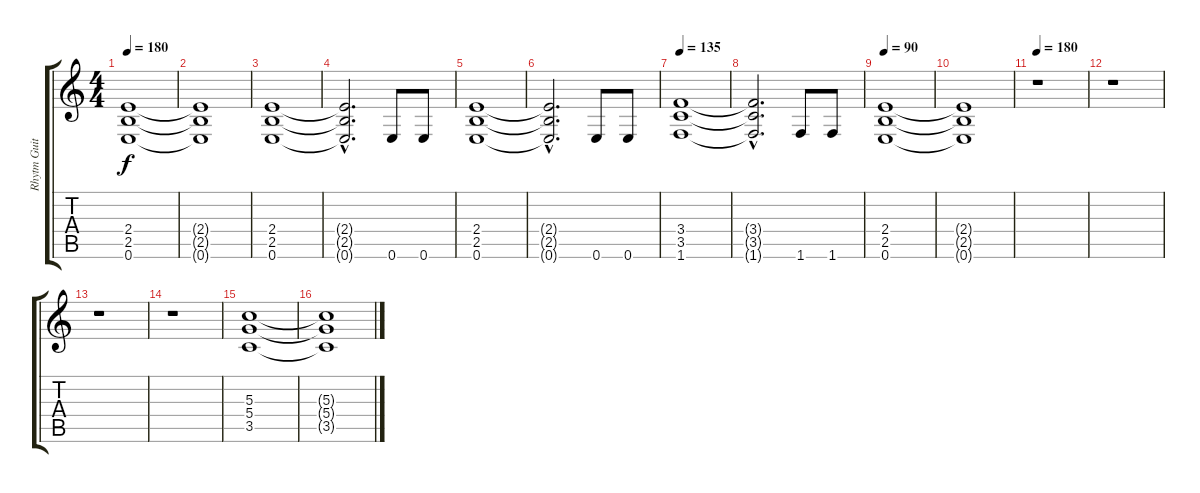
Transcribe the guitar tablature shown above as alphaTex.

\track ("Rhytm Guitar" "Rhytm Guit") {instrument distortionguitar}
\staff {score tabs}
\tuning (E4 B3 G3 D3 A2 E2) {hide}
\ts (4 4)
\tempo 180
\clef g2
\ks c
(2.4 2.5 0.6).1{dy f} |
(2.4{t} 2.5{t} 0.6{t}).1 |
(2.4 2.5 0.6).1 |
(2.4{t} 2.5{t} 0.6{hac t}).2{d} 0.6.8 0.6.8 |
(2.4 2.5 0.6).1 |
(2.4{t} 2.5{t} 0.6{hac t}).2{d} 0.6.8 0.6.8 |
\tempo 135
(3.4 3.5 1.6).1 |
(3.4{t} 3.5{t} 1.6{hac t}).2{d} 1.6.8 1.6.8 |
\tempo 90
(2.4 2.5 0.6).1 |
(2.4{t} 2.5{t} 0.6{t}).1 |
\tempo 180
r.1 |
r.1 |
r.1 |
r.1 |
(5.3 5.4 3.5).1 |
(5.3{t} 5.4{t} 3.5{t}).1
